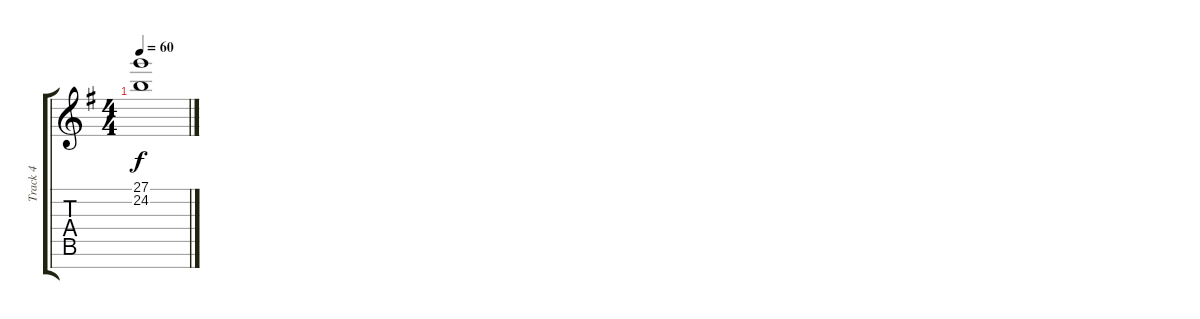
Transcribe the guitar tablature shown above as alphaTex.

\track ("Track 4" "Track 4") {instrument stringensemble1}
\staff {score tabs}
\tuning (E4 B3 G3 D3 A2 E2 B1) {hide}
\ts (4 4)
\tempo 60
\clef g2
\ks g
(27.1{t} 24.2{t}).1{dy f}
